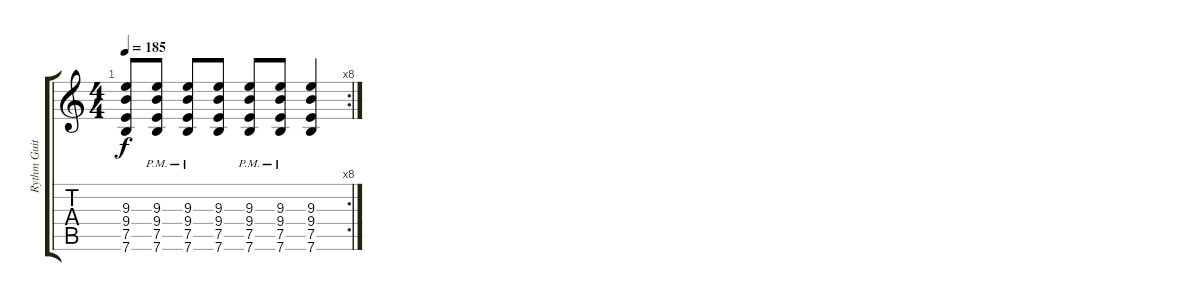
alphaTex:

\track ("Rythm Guitar" "Rythm Guit") {instrument overdrivenguitar}
\staff {score tabs}
\tuning (E4 B3 G3 D3 A2 E2) {hide}
\rc 8
\ts (4 4)
\tempo 185
\clef g2
\ks c
(9.3 9.4 7.5 7.6).8{dy f} (9.3{pm} 9.4{pm} 7.5{pm} 7.6{pm}).8 (9.3{pm} 9.4{pm} 7.5{pm} 7.6{pm}).8 (9.3 9.4 7.5 7.6).8 (9.3{pm} 9.4{pm} 7.5{pm} 7.6{pm}).8 (9.3{pm} 9.4{pm} 7.5{pm} 7.6{pm}).8 (9.3 9.4 7.5 7.6).4
